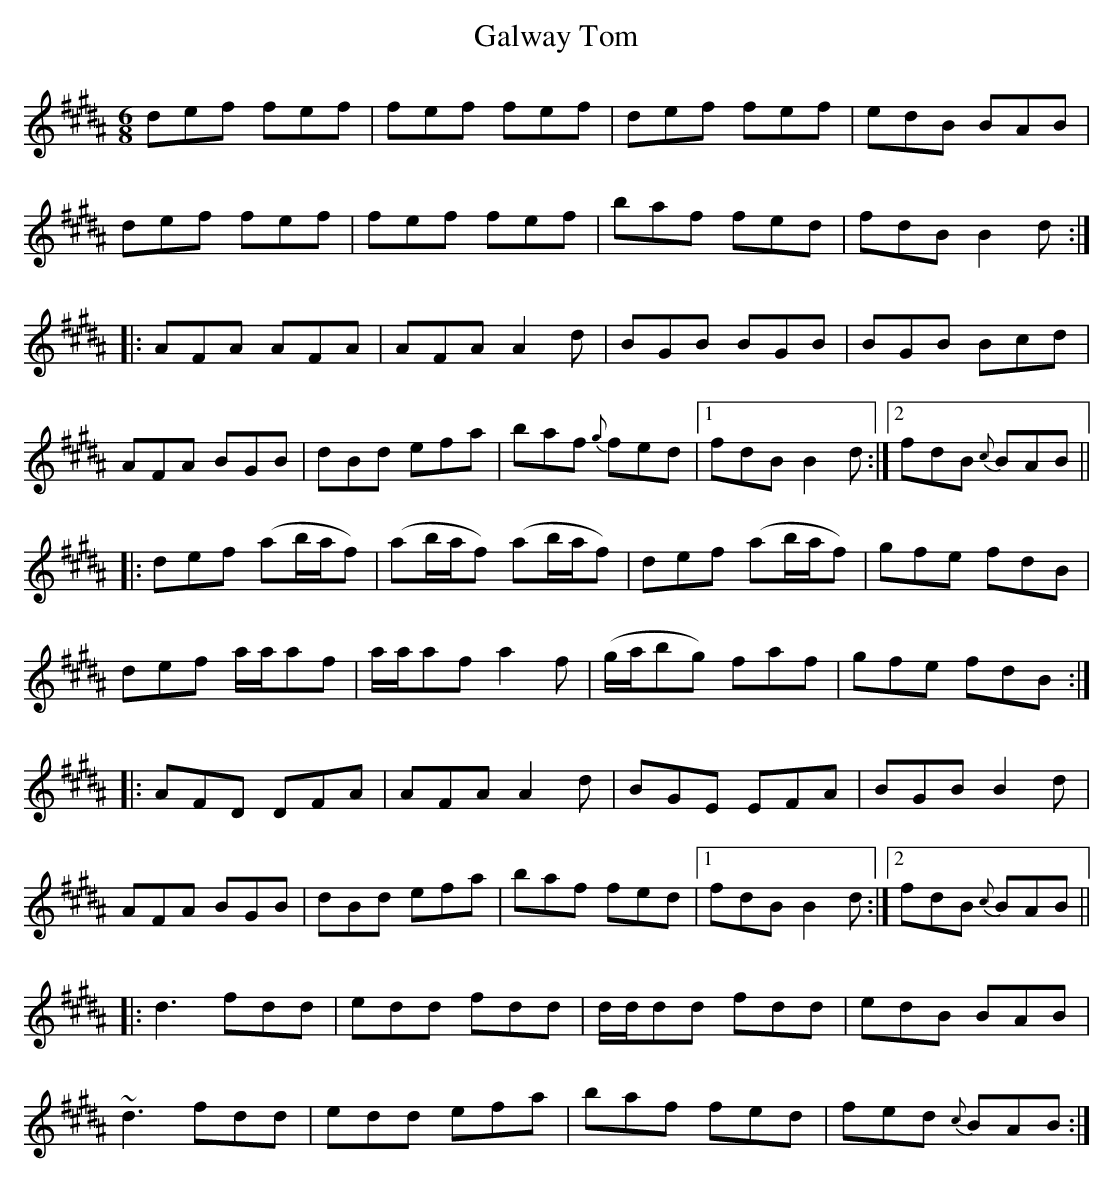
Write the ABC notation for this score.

X:1
T: Galway Tom
M: 6/8
L: 1/8
K: Bn
   def fef | fef fef  | def fef    | edB BAB   |
   def fef | fef fef  | baf fed    | fdB B2 d :|
|: AFA AFA | AFA A2 d | BGB BGB    | BGB Bcd   |
   AFA BGB | dBd efa  | baf {g}fed |1 fdB B2 d :|2 fdB {c}BAB ||
|: def (ab/a/f) | (ab/a/f) (ab/a/f) |    def   (ab/a/f) | gfe fdB  |
   def  a/a/af  |  a/a/af   a2  f   | (g/a/bg)   faf    | gfe fdB :|
|: AFD DFA | AFA A2 d | BGE EFA    | BGB B2 d  |
   AFA BGB | dBd efa  | baf fed    |1 fdB B2 d :|2 fdB {c}BAB ||
|: d3  fdd | edd fdd  | d/d/dd fdd | edB BAB |
   ~d3 fdd | edd efa  | baf fed    | fed {c}BAB :|
